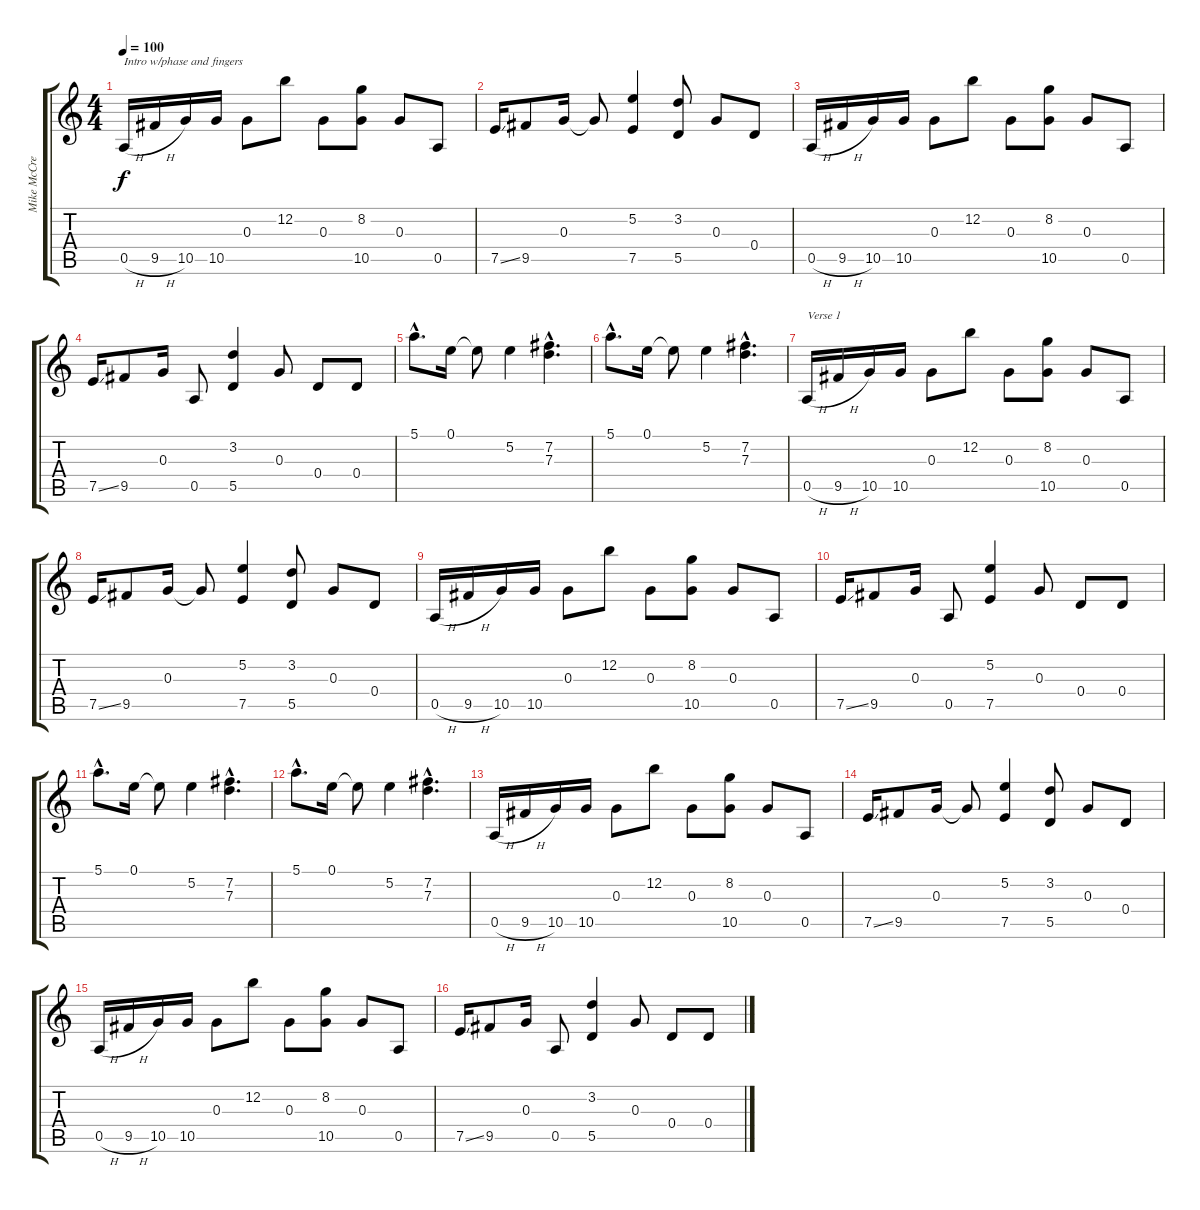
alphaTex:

\track ("Mike McCready" "Mike McCre") {instrument acousticguitarsteel}
\staff {score tabs}
\tuning (E4 B3 G3 D3 A2 E2) {hide}
\ts (4 4)
\tempo 100
\clef g2
\ks c
0.5{h}.16{txt "Intro w/phase and fingers" dy f instrument acousticguitarsteel} 9.5{h}.16 10.5.16 10.5.16 0.3.8 12.2.8 0.3.8 (8.2 10.5).8 0.3.8 0.5.8 |
7.5{ss}.16 9.5.8 0.3.16 0.3{t}.8 (5.2 7.5).4 (3.2 5.5).8 0.3.8 0.4.8 |
0.5{h}.16 9.5{h}.16 10.5.16 10.5.16 0.3.8 12.2.8 0.3.8 (8.2 10.5).8 0.3.8 0.5.8 |
7.5{ss}.16 9.5.8 0.3.16 0.5.8 (3.2 5.5).4 0.3.8 0.4.8 0.4.8 |
5.1{hac}.8{d} 0.1.16 0.1{t}.8 5.2.4 (7.2{hac} 7.3{hac}).4{d} |
5.1{hac}.8{d} 0.1.16 0.1{t}.8 5.2.4 (7.2{hac} 7.3{hac}).4{d} |
0.5{h}.16{txt "Verse 1"} 9.5{h}.16 10.5.16 10.5.16 0.3.8 12.2.8 0.3.8 (8.2 10.5).8 0.3.8 0.5.8 |
7.5{ss}.16 9.5.8 0.3.16 0.3{t}.8 (5.2 7.5).4 (3.2 5.5).8 0.3.8 0.4.8 |
0.5{h}.16 9.5{h}.16 10.5.16 10.5.16 0.3.8 12.2.8 0.3.8 (8.2 10.5).8 0.3.8 0.5.8 |
7.5{ss}.16 9.5.8 0.3.16 0.5.8 (5.2 7.5).4 0.3.8 0.4.8 0.4.8 |
5.1{hac}.8{d} 0.1.16 0.1{t}.8 5.2.4 (7.2{hac} 7.3{hac}).4{d} |
5.1{hac}.8{d} 0.1.16 0.1{t}.8 5.2.4 (7.2{hac} 7.3{hac}).4{d} |
0.5{h}.16 9.5{h}.16 10.5.16 10.5.16 0.3.8 12.2.8 0.3.8 (8.2 10.5).8 0.3.8 0.5.8 |
7.5{ss}.16 9.5.8 0.3.16 0.3{t}.8 (5.2 7.5).4 (3.2 5.5).8 0.3.8 0.4.8 |
0.5{h}.16 9.5{h}.16 10.5.16 10.5.16 0.3.8 12.2.8 0.3.8 (8.2 10.5).8 0.3.8 0.5.8 |
7.5{ss}.16 9.5.8 0.3.16 0.5.8 (3.2 5.5).4 0.3.8 0.4.8 0.4.8
